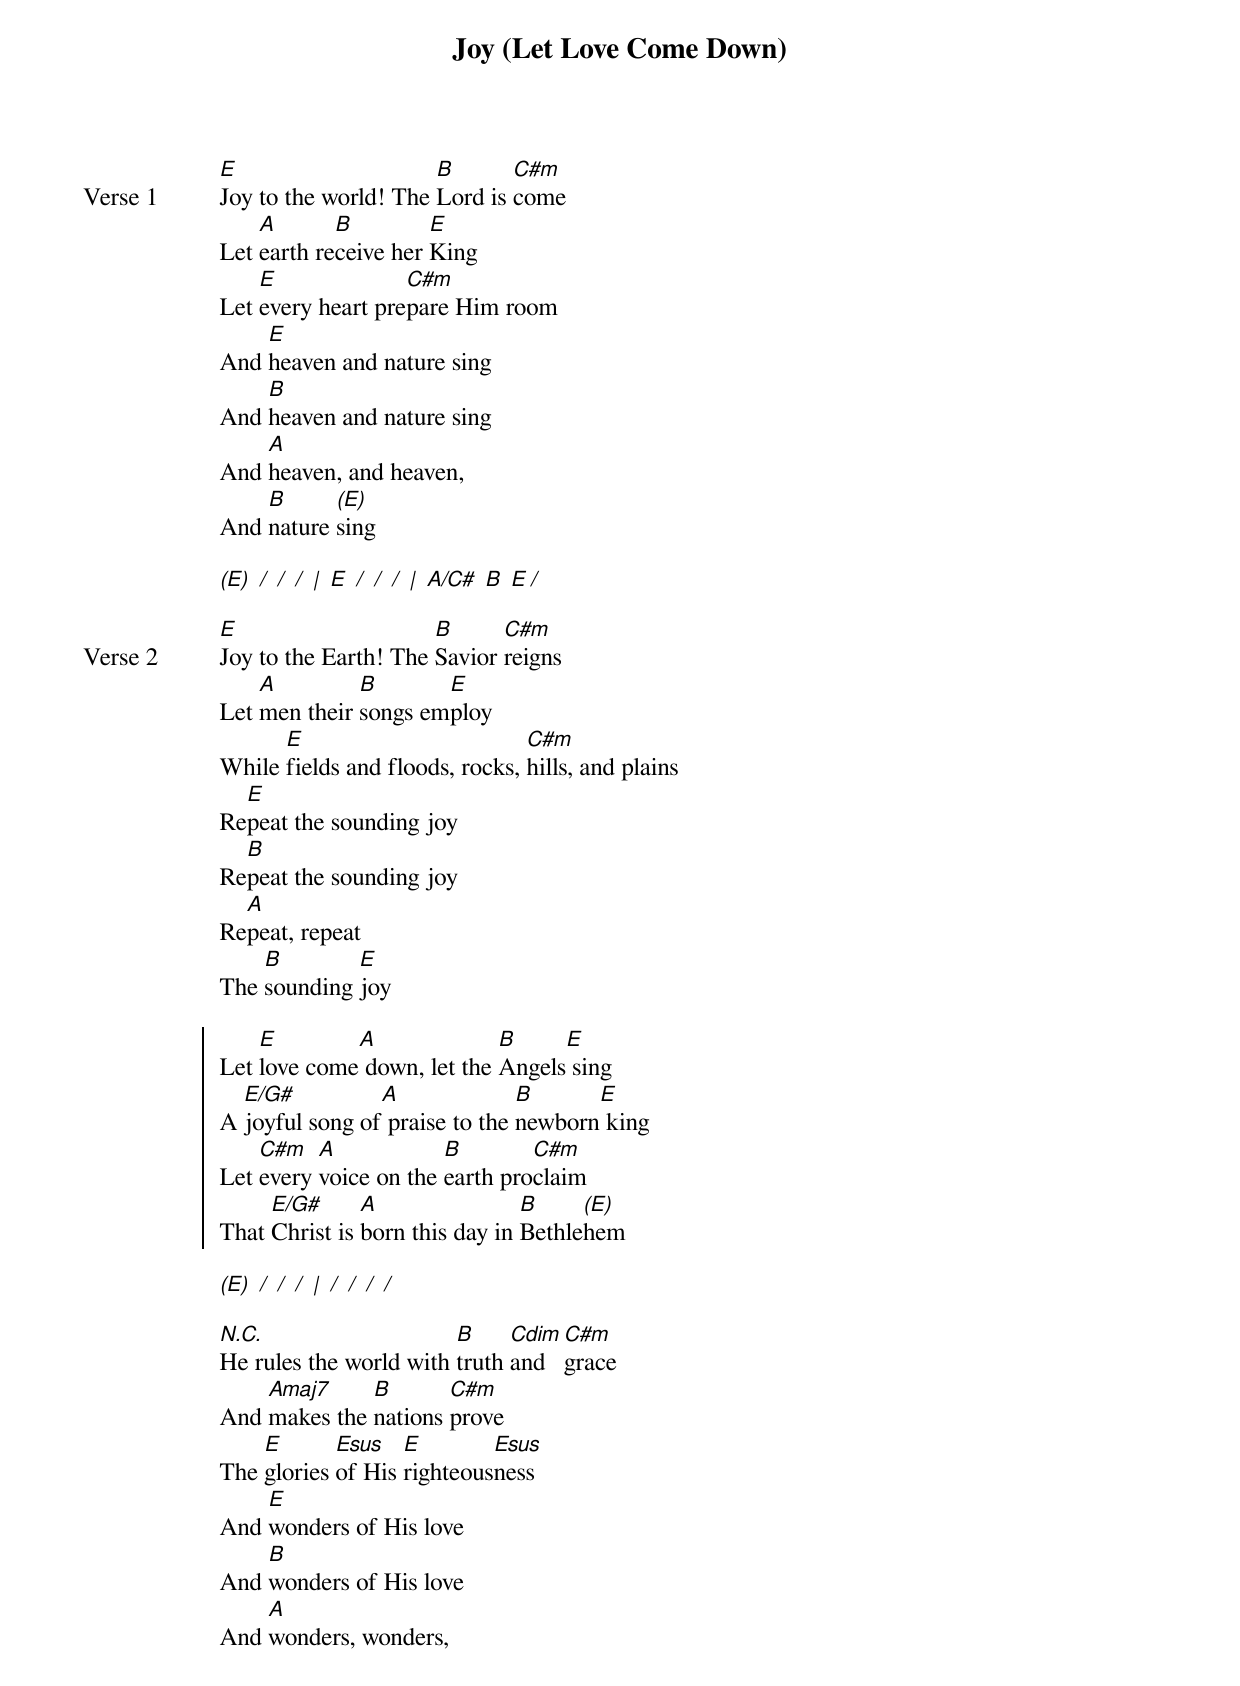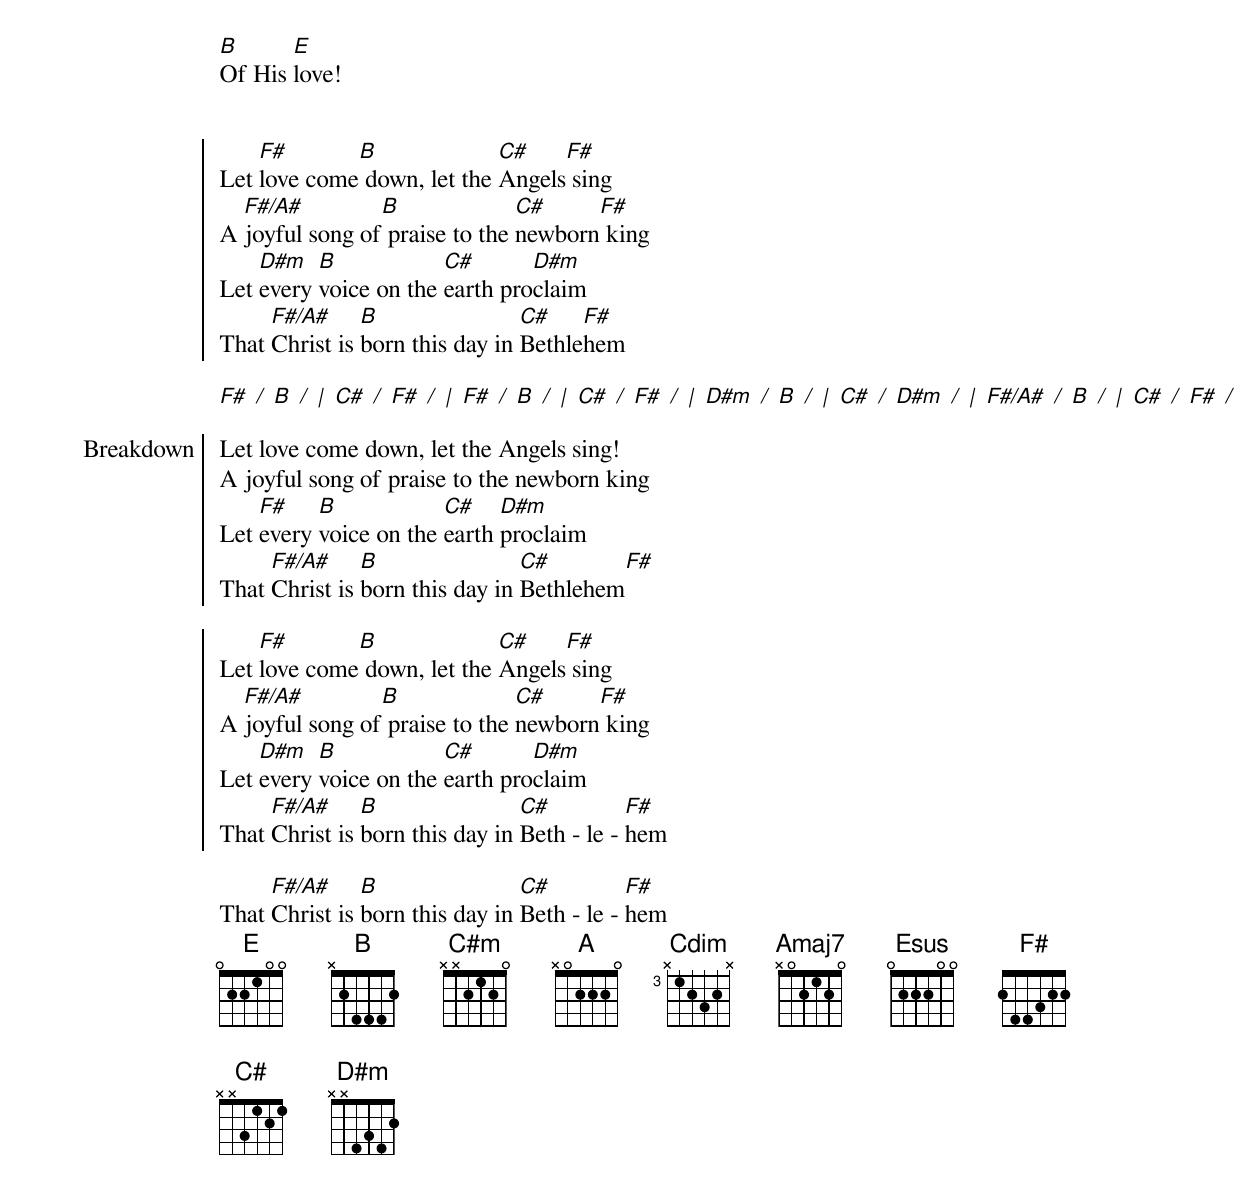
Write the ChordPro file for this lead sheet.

{title: Joy (Let Love Come Down)}
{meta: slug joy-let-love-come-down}
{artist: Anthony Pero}
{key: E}
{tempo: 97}
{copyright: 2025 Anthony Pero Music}
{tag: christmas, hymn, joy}

{start_of_verse: Verse 1}
[E]Joy to the world! The [B]Lord is [C#m]come
Let [A]earth re[B]ceive her [E]King
Let [E]every heart pre[C#m]pare Him room
And [E]heaven and nature sing
And [B]heaven and nature sing
And [A]heaven, and heaven,
And [B]nature [(E)]sing
{end_of_verse}

{start_of_link}
[(E)] [/] [/] [/] [|] [E] [/] [/] [/] [|] [A/C#] [B] [E][/]
{end_of_link}

{start_of_verse: Verse 2}
[E]Joy to the Earth! The [B]Savior [C#m]reigns
Let [A]men their [B]songs em[E]ploy
While [E]fields and floods, rocks, [C#m]hills, and plains
Re[E]peat the sounding joy
Re[B]peat the sounding joy
Re[A]peat, repeat
The [B]sounding [E]joy
{end_of_verse}

{start_of_chorus}
Let [E]love come[A] down, let the [B]Angels[E] sing
A [E/G#]joyful song of[A] praise to the [B]newborn[E] king
Let [C#m]every [A]voice on the [B]earth pro[C#m]claim
That [E/G#]Christ is [A]born this day in [B]Bethle[(E)]hem
{end_of_chorus}

{start_of_link}
[(E)] [/] [/] [/] [|] [/] [/] [/] [/]
{end_of_link}

{start_of_verse}
[*N.C.]He rules the world with [B]truth [Cdim]and [C#m]grace
And [Amaj7]makes the [B]nations [C#m]prove
The [E]glories [Esus]of His [E]righteous[Esus]ness
And [E]wonders of His love
And [B]wonders of His love
And [A]wonders, wonders,
[B]Of His [E]love!
{end_of_verse}


{transpose: 2}
{start_of_chorus}
Let [E]love come[A] down, let the [B]Angels[E] sing
A [E/G#]joyful song of[A] praise to the [B]newborn[E] king
Let [C#m]every [A]voice on the [B]earth pro[C#m]claim
That [E/G#]Christ is [A]born this day in [B]Bethle[E]hem
{end_of_chorus}

{start_of_instrumental}
[E] [/] [A] [/] [|] [B] [/] [E] [/] [|] [E] [/] [A] [/] [|] [B] [/] [E] [/] [|] [C#m] [/] [A] [/] [|] [B] [/] [C#m] [/] [|] [E/G#] [/] [A] [/] [|] [B] [/] [E] [/] [|]
{end_of_instrumental}

{start_of_chorus: Breakdown}
Let love come down, let the Angels sing!
A joyful song of praise to the newborn king
Let [E]every [A]voice on the [B]earth [C#m]proclaim
That [E/G#]Christ is [A]born this day in [B]Bethlehem[E]
{end_of_chorus}

{start_of_chorus}
Let [E]love come[A] down, let the [B]Angels[E] sing
A [E/G#]joyful song of[A] praise to the [B]newborn[E] king
Let [C#m]every [A]voice on the [B]earth pro[C#m]claim
That [E/G#]Christ is [A]born this day in [B]Beth - le - [E]hem
{end_of_chorus}

{start_of_outro}
That [E/G#]Christ is [A]born this day in [B]Beth - le - [E]hem
{end_of_outro}
